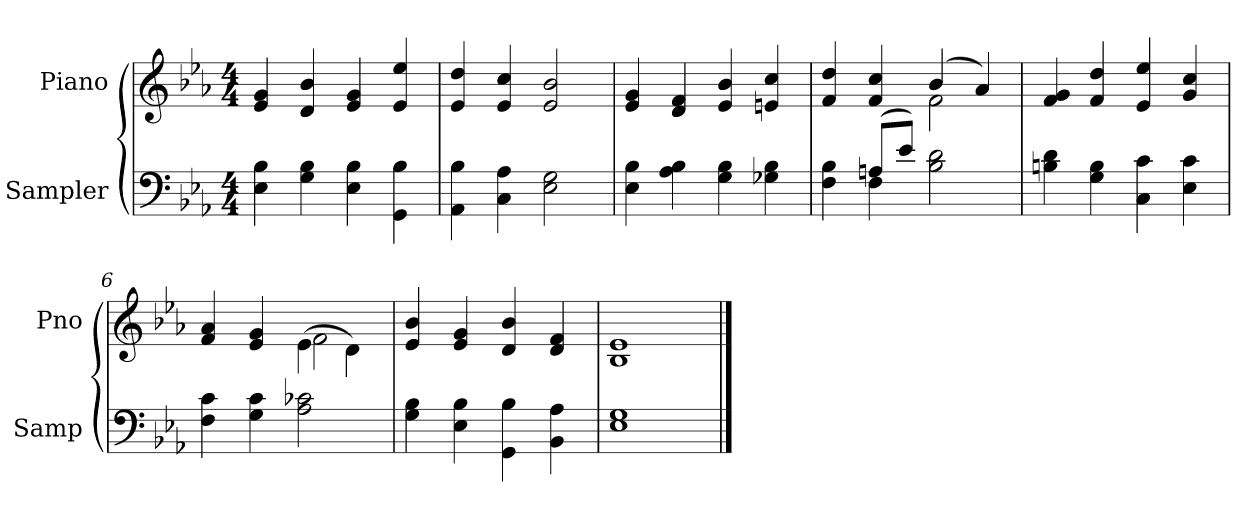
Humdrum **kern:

**kern	**kern
*part2	*part1
*staff2	*staff1
*I"Sampler	*I"Piano
*I'Samp	*I'Pno
*clefF4	*clefG2
*k[b-e-a-]	*k[b-e-a-]
*E-:	*E-:
*M4/4	*M4/4
=1	=1
4E- 4B-	4e- 4g
4G 4B-	4d 4b-
4E- 4B-	4e- 4g
4GG 4B-	4e- 4ee-
=2	=2
4AA- 4B-	4e- 4dd
4C 4A-	4e- 4cc
2E- 2G	2e- 2b-
=3	=3
4E- 4B-	4e- 4g
4A- 4B-	4d 4f
4G 4B-	4e- 4b-
4G-X 4B-	4en 4cc
=4	=4
*^	*^
4F 4B-	4ryy	4f 4dd	2ryy
(8An/L	4F	4f 4cc	.
8e-/J)	.	.	.
2B- 2d	2ryy	(4b-/	2f
.	.	4a-/)	.
*v	*v	*	*
*	*v	*v
=5	=5
4Bn 4d	4f 4g
4G 4B	4f 4dd
4C 4c	4e- 4ee-
4E- 4c	4g 4cc
=6	=6
*	*^
4F 4c	4f 4a-	2ryy
4G 4c	4e- 4g	.
2A- 2c-X	(4e-\	2f
.	4d\)	.
*	*v	*v
=7	=7
4G 4B-	4e- 4b-
4E- 4B-	4e- 4g
4GG 4B-	4d 4b-
4BB- 4A-	4d 4f
=8	=8
1E- 1G	1B- 1e-
==	==
*-	*-
